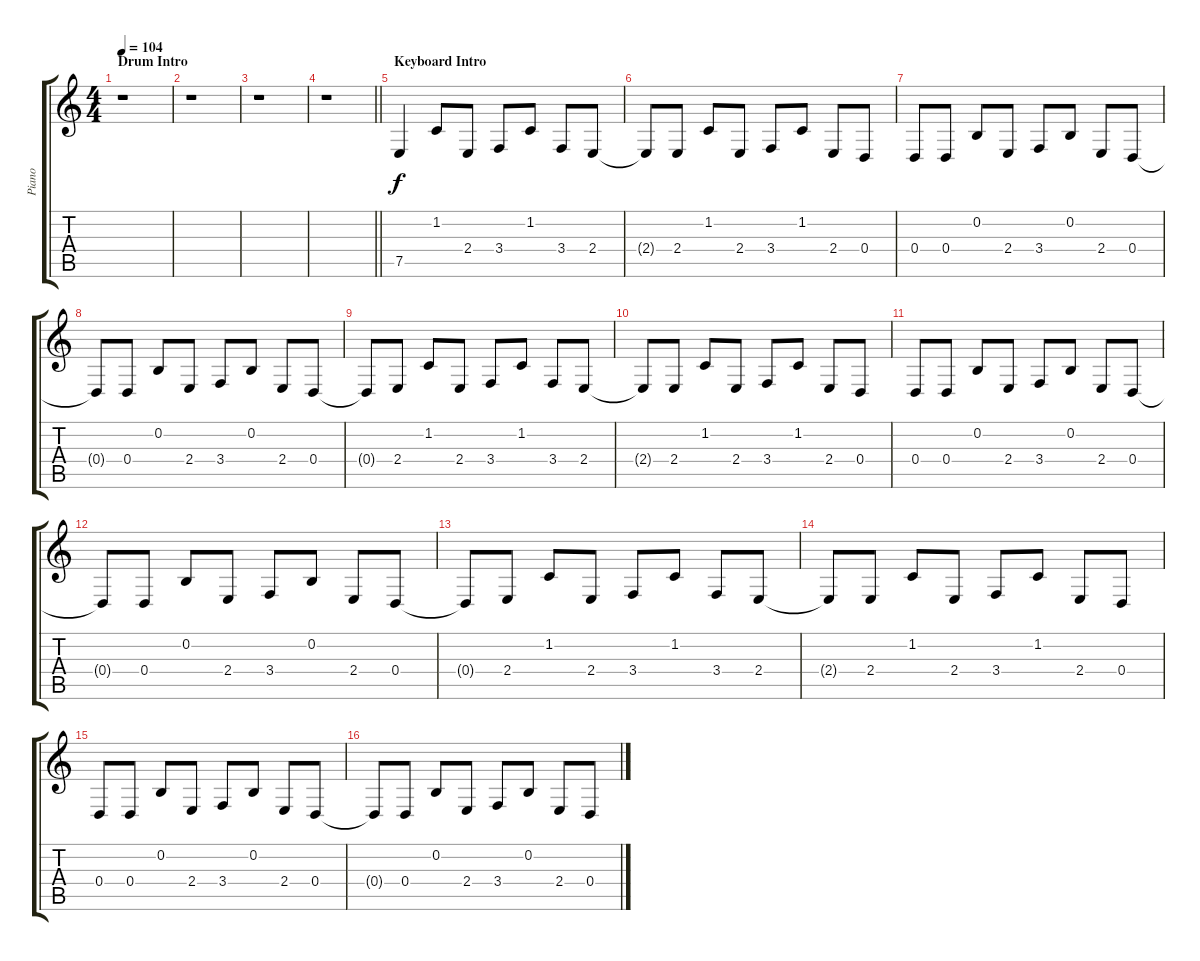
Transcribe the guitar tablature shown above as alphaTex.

\track ("Piano" "Piano") {instrument fx7echoes}
\staff {score tabs}
\tuning (E4 B3 G3 D3 A2 E2) {hide}
\ts (4 4)
\section ("" "Drum Intro")
\tempo 104
\clef g2
\ks c
r.1{dy f instrument fx7echoes} |
r.1 |
r.1 |
\barLineRight lightlight
r.1 |
\section ("" "Keyboard Intro")
7.5.4 1.2.8 2.4.8 3.4.8 1.2.8 3.4.8 2.4.8 |
2.4{t}.8 2.4.8 1.2.8 2.4.8 3.4.8 1.2.8 2.4.8 0.4.8 |
0.4.8 0.4.8 0.2.8 2.4.8 3.4.8 0.2.8 2.4.8 0.4.8 |
0.4{t}.8 0.4.8 0.2.8 2.4.8 3.4.8 0.2.8 2.4.8 0.4.8 |
0.4{t}.8 2.4.8 1.2.8 2.4.8 3.4.8 1.2.8 3.4.8 2.4.8 |
2.4{t}.8 2.4.8 1.2.8 2.4.8 3.4.8 1.2.8 2.4.8 0.4.8 |
0.4.8 0.4.8 0.2.8 2.4.8 3.4.8 0.2.8 2.4.8 0.4.8 |
0.4{t}.8 0.4.8 0.2.8 2.4.8 3.4.8 0.2.8 2.4.8 0.4.8 |
0.4{t}.8 2.4.8 1.2.8 2.4.8 3.4.8 1.2.8 3.4.8 2.4.8 |
2.4{t}.8 2.4.8 1.2.8 2.4.8 3.4.8 1.2.8 2.4.8 0.4.8 |
0.4.8 0.4.8 0.2.8 2.4.8 3.4.8 0.2.8 2.4.8 0.4.8 |
0.4{t}.8 0.4.8 0.2.8 2.4.8 3.4.8 0.2.8 2.4.8 0.4.8
